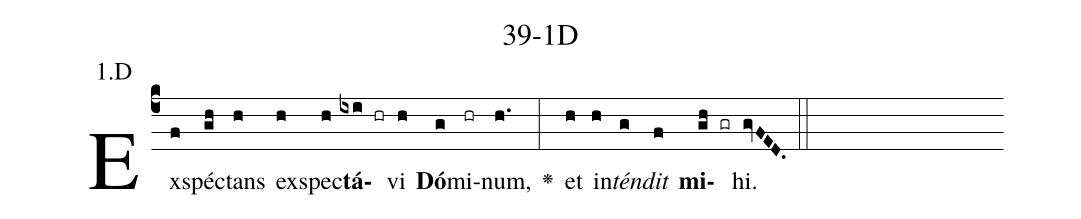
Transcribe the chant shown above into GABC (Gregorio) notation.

name: 39-1D;
annotation: 1.D;
%%
(c4)Ex(f)spéc(gh)tans(h) ex(h)spec(h)<b>tá</b>(ixi hr)vi(h) <b>Dó</b>(g)mi(hr)num,(h.) <v>\greheightstar</v>(:) et(h) in(h)<i>tén</i>(g)<i>dit</i>(f) <b>mi</b>(gh gr)hi.(gvFED.) (::)


%E(h) u(h) o(g) u(f) a(gh) e.(gvFED.) (::)
